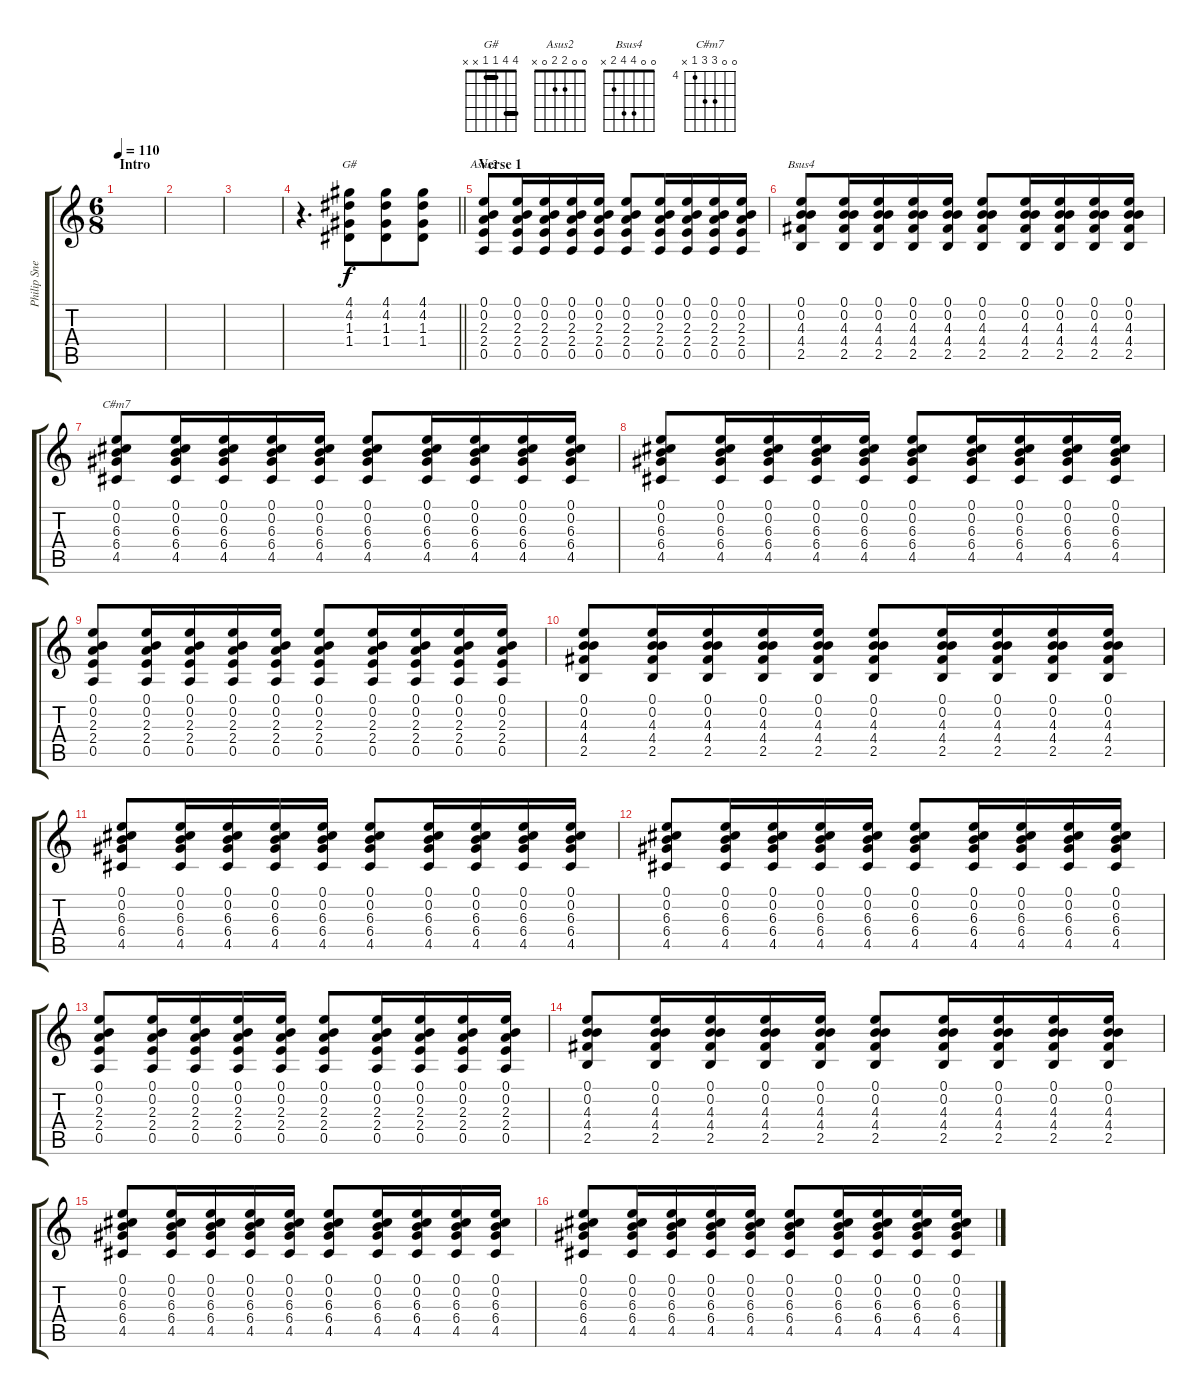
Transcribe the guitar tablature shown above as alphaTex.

\track ("Philip Sneed | Gtr. 1" "Philip Sne") {instrument acousticguitarnylon}
\staff {score tabs}
\tuning (E4 B3 G3 D3 A2 E2) {hide}
\chord ("G#" 4 4 1 1 x x) {barre (1 4)}
\chord ("Asus2" 0 0 2 2 0 x)
\chord ("Bsus4" 0 0 4 4 2 x)
\chord ("C#m7" 0 0 6 6 4 x) {firstfret 4}
\ts (6 8)
\section ("" "Intro")
\tempo 110
\clef g2
\ks c
|
|
|
\barLineRight lightlight
r.4{d} (4.1 4.2 1.3 1.4).8{ch "G#"} (4.1 4.2 1.3 1.4).8 (4.1 4.2 1.3 1.4).8 |
\section ("" "Verse 1")
(0.1 0.2 2.3 2.4 0.5).8{ch "Asus2"} (0.1 0.2 2.3 2.4 0.5).16 (0.1 0.2 2.3 2.4 0.5).16 (0.1 0.2 2.3 2.4 0.5).16 (0.1 0.2 2.3 2.4 0.5).16 (0.1 0.2 2.3 2.4 0.5).8 (0.1 0.2 2.3 2.4 0.5).16 (0.1 0.2 2.3 2.4 0.5).16 (0.1 0.2 2.3 2.4 0.5).16 (0.1 0.2 2.3 2.4 0.5).16 |
(0.1 0.2 4.3 4.4 2.5).8{ch "Bsus4"} (0.1 0.2 4.3 4.4 2.5).16 (0.1 0.2 4.3 4.4 2.5).16 (0.1 0.2 4.3 4.4 2.5).16 (0.1 0.2 4.3 4.4 2.5).16 (0.1 0.2 4.3 4.4 2.5).8 (0.1 0.2 4.3 4.4 2.5).16 (0.1 0.2 4.3 4.4 2.5).16 (0.1 0.2 4.3 4.4 2.5).16 (0.1 0.2 4.3 4.4 2.5).16 |
(0.1 0.2 6.3 6.4 4.5).8{ch "C#m7"} (0.1 0.2 6.3 6.4 4.5).16 (0.1 0.2 6.3 6.4 4.5).16 (0.1 0.2 6.3 6.4 4.5).16 (0.1 0.2 6.3 6.4 4.5).16 (0.1 0.2 6.3 6.4 4.5).8 (0.1 0.2 6.3 6.4 4.5).16 (0.1 0.2 6.3 6.4 4.5).16 (0.1 0.2 6.3 6.4 4.5).16 (0.1 0.2 6.3 6.4 4.5).16 |
(0.1 0.2 6.3 6.4 4.5).8 (0.1 0.2 6.3 6.4 4.5).16 (0.1 0.2 6.3 6.4 4.5).16 (0.1 0.2 6.3 6.4 4.5).16 (0.1 0.2 6.3 6.4 4.5).16 (0.1 0.2 6.3 6.4 4.5).8 (0.1 0.2 6.3 6.4 4.5).16 (0.1 0.2 6.3 6.4 4.5).16 (0.1 0.2 6.3 6.4 4.5).16 (0.1 0.2 6.3 6.4 4.5).16 |
(0.1 0.2 2.3 2.4 0.5).8 (0.1 0.2 2.3 2.4 0.5).16 (0.1 0.2 2.3 2.4 0.5).16 (0.1 0.2 2.3 2.4 0.5).16 (0.1 0.2 2.3 2.4 0.5).16 (0.1 0.2 2.3 2.4 0.5).8 (0.1 0.2 2.3 2.4 0.5).16 (0.1 0.2 2.3 2.4 0.5).16 (0.1 0.2 2.3 2.4 0.5).16 (0.1 0.2 2.3 2.4 0.5).16 |
(0.1 0.2 4.3 4.4 2.5).8 (0.1 0.2 4.3 4.4 2.5).16 (0.1 0.2 4.3 4.4 2.5).16 (0.1 0.2 4.3 4.4 2.5).16 (0.1 0.2 4.3 4.4 2.5).16 (0.1 0.2 4.3 4.4 2.5).8 (0.1 0.2 4.3 4.4 2.5).16 (0.1 0.2 4.3 4.4 2.5).16 (0.1 0.2 4.3 4.4 2.5).16 (0.1 0.2 4.3 4.4 2.5).16 |
(0.1 0.2 6.3 6.4 4.5).8 (0.1 0.2 6.3 6.4 4.5).16 (0.1 0.2 6.3 6.4 4.5).16 (0.1 0.2 6.3 6.4 4.5).16 (0.1 0.2 6.3 6.4 4.5).16 (0.1 0.2 6.3 6.4 4.5).8 (0.1 0.2 6.3 6.4 4.5).16 (0.1 0.2 6.3 6.4 4.5).16 (0.1 0.2 6.3 6.4 4.5).16 (0.1 0.2 6.3 6.4 4.5).16 |
(0.1 0.2 6.3 6.4 4.5).8 (0.1 0.2 6.3 6.4 4.5).16 (0.1 0.2 6.3 6.4 4.5).16 (0.1 0.2 6.3 6.4 4.5).16 (0.1 0.2 6.3 6.4 4.5).16 (0.1 0.2 6.3 6.4 4.5).8 (0.1 0.2 6.3 6.4 4.5).16 (0.1 0.2 6.3 6.4 4.5).16 (0.1 0.2 6.3 6.4 4.5).16 (0.1 0.2 6.3 6.4 4.5).16 |
(0.1 0.2 2.3 2.4 0.5).8 (0.1 0.2 2.3 2.4 0.5).16 (0.1 0.2 2.3 2.4 0.5).16 (0.1 0.2 2.3 2.4 0.5).16 (0.1 0.2 2.3 2.4 0.5).16 (0.1 0.2 2.3 2.4 0.5).8 (0.1 0.2 2.3 2.4 0.5).16 (0.1 0.2 2.3 2.4 0.5).16 (0.1 0.2 2.3 2.4 0.5).16 (0.1 0.2 2.3 2.4 0.5).16 |
(0.1 0.2 4.3 4.4 2.5).8 (0.1 0.2 4.3 4.4 2.5).16 (0.1 0.2 4.3 4.4 2.5).16 (0.1 0.2 4.3 4.4 2.5).16 (0.1 0.2 4.3 4.4 2.5).16 (0.1 0.2 4.3 4.4 2.5).8 (0.1 0.2 4.3 4.4 2.5).16 (0.1 0.2 4.3 4.4 2.5).16 (0.1 0.2 4.3 4.4 2.5).16 (0.1 0.2 4.3 4.4 2.5).16 |
(0.1 0.2 6.3 6.4 4.5).8 (0.1 0.2 6.3 6.4 4.5).16 (0.1 0.2 6.3 6.4 4.5).16 (0.1 0.2 6.3 6.4 4.5).16 (0.1 0.2 6.3 6.4 4.5).16 (0.1 0.2 6.3 6.4 4.5).8 (0.1 0.2 6.3 6.4 4.5).16 (0.1 0.2 6.3 6.4 4.5).16 (0.1 0.2 6.3 6.4 4.5).16 (0.1 0.2 6.3 6.4 4.5).16 |
(0.1 0.2 6.3 6.4 4.5).8 (0.1 0.2 6.3 6.4 4.5).16 (0.1 0.2 6.3 6.4 4.5).16 (0.1 0.2 6.3 6.4 4.5).16 (0.1 0.2 6.3 6.4 4.5).16 (0.1 0.2 6.3 6.4 4.5).8 (0.1 0.2 6.3 6.4 4.5).16 (0.1 0.2 6.3 6.4 4.5).16 (0.1 0.2 6.3 6.4 4.5).16 (0.1 0.2 6.3 6.4 4.5).16
